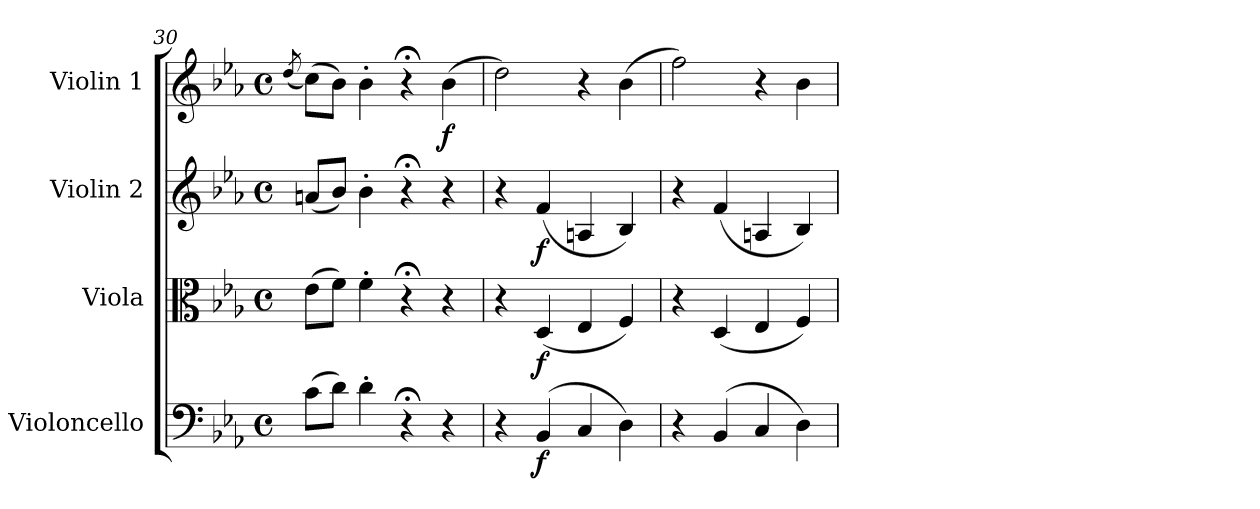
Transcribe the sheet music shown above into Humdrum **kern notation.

**kern	**dynam	**kern	**dynam	**kern	**dynam	**kern	**dynam
*part4	*part4	*part3	*part3	*part2	*part2	*part1	*part1
*staff4	*staff4	*staff3	*staff3	*staff2	*staff2	*staff1	*staff1
*I"Violoncello	*	*I"Viola	*	*I"Violin 2	*	*I"Violin 1	*
*I'Vc	*	*I'Vla	*	*I'Vln	*	*I'Vln	*
*clefF4	*	*clefC3	*	*clefG2	*	*clefG2	*
*k[b-e-a-]	*	*k[b-e-a-]	*	*k[b-e-a-]	*	*k[b-e-a-]	*
*M4/4	*	*M4/4	*	*M4/4	*	*M4/4	*
*met(c)	*	*met(c)	*	*met(c)	*	*met(c)	*
=30	=30	=30	=30	=30	=30	=30	=30
.	.	.	.	.	.	(8qdd/	.
(8c\L	.	(8e-\L	.	(8an/L	.	(8cc\L)	.
8d\J)	.	8f\J)	.	8b-/J)	.	8b-\J)	.
4d'\	.	4f'\	.	4b-'\	.	4b-'\	.
4r;<	.	4r;<	.	4r;<	.	4r;<	.
!	!	!	!	!	!	!	!LO:DY:b
4r	.	4r	.	4r	.	(4b-\	f
=31	=31	=31	=31	=31	=31	=31	=31
4r	.	4r	.	4r	.	2dd\)	.
!	!LO:DY:b	!	!LO:DY:b	!	!LO:DY:b	!	!
(4BB-/	f	(4D/	f	(4f/	f	.	.
4C/	.	4E-/	.	4An/	.	4r	.
4D\)	.	4F/)	.	4B-/)	.	(4b-\	.
=32	=32	=32	=32	=32	=32	=32	=32
4r	.	4r	.	4r	.	2ff\)	.
(4BB-/	.	(4D/	.	(4f/	.	.	.
4C/	.	4E-/	.	4An/	.	4r	.
4D\)	.	4F/)	.	4B-/)	.	4b-\	.
=	=	=	=	=	=	=	=
*-	*-	*-	*-	*-	*-	*-	*-
